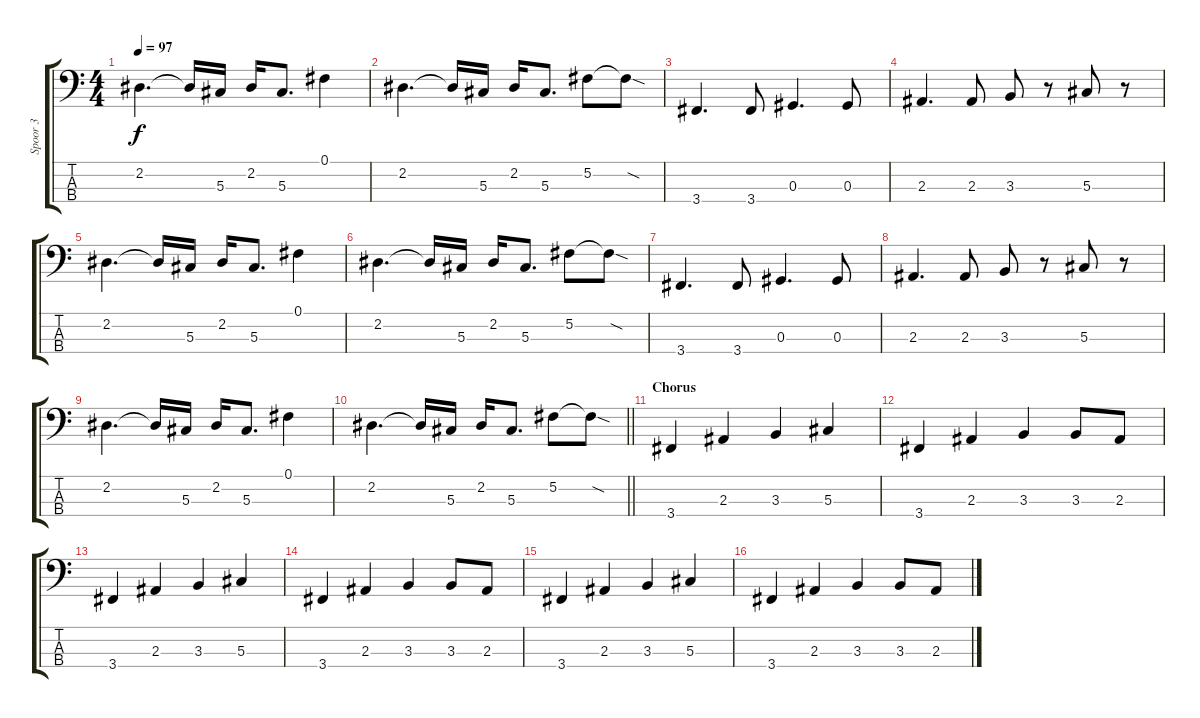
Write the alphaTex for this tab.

\track ("Spoor 3" "Spoor 3") {instrument acousticbass}
\staff {score tabs}
\tuning (Gb2 Db2 Ab1 Eb1) {hide}
\ts (4 4)
\tempo 97
\clef f4
\ks c
2.2.4{d dy f} 2.2{t}.16 5.3.16 2.2.16 5.3.8{d} 0.1.4 |
2.2.4{d} 2.2{t}.16 5.3.16 2.2.16 5.3.8{d} 5.2.8 5.2{sod t}.8 |
3.4.4{d} 3.4.8 0.3.4{d} 0.3.8 |
2.3.4{d} 2.3.8 3.3.8 r.8 5.3.8 r.8 |
2.2.4{d} 2.2{t}.16 5.3.16 2.2.16 5.3.8{d} 0.1.4 |
2.2.4{d} 2.2{t}.16 5.3.16 2.2.16 5.3.8{d} 5.2.8 5.2{sod t}.8 |
3.4.4{d} 3.4.8 0.3.4{d} 0.3.8 |
2.3.4{d} 2.3.8 3.3.8 r.8 5.3.8 r.8 |
2.2.4{d} 2.2{t}.16 5.3.16 2.2.16 5.3.8{d} 0.1.4 |
\barLineRight lightlight
2.2.4{d} 2.2{t}.16 5.3.16 2.2.16 5.3.8{d} 5.2.8 5.2{sod t}.8 |
\section ("" "Chorus")
3.4.4 2.3.4 3.3.4 5.3.4 |
3.4.4 2.3.4 3.3.4 3.3.8 2.3.8 |
3.4.4 2.3.4 3.3.4 5.3.4 |
3.4.4 2.3.4 3.3.4 3.3.8 2.3.8 |
3.4.4 2.3.4 3.3.4 5.3.4 |
3.4.4 2.3.4 3.3.4 3.3.8 2.3.8
